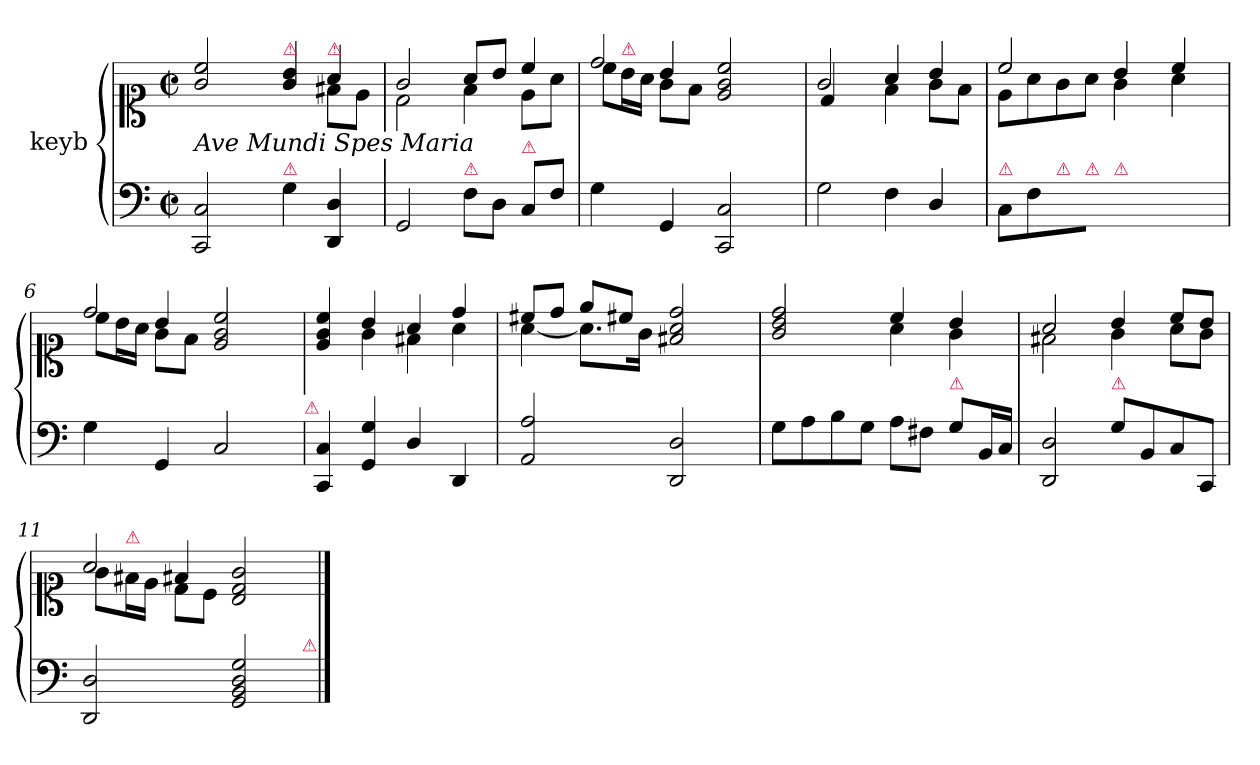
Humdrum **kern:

**kern	**kern
*part1	*part1
*staff2	*staff1
*I"keyb	*
*clefF4	*clefC1
*k[]	*k[]
*M2/2	*M2/2
*met(c|)	*met(c|)
=1	=1
*	*^
!	!LO:TX:b:i:t=Ave Mundi Spes Maria	!
2CC/ 2C/	2g/ 2cc/	4ryy
.	.	4ryy
!	!LO:TX:a:color=crimson:t=⚠	!
!LO:TX:a:color=crimson:t=⚠	!	!
4G\	4g/ 4b/	4ryy
!	!LO:TX:a:color=crimson:t=⚠	!
4DD/ 4D/	4a/	8f#X\L
.	.	8e\J
=2	=2	=2
2GG/	2g/	2d\
!LO:TX:a:color=crimson:t=⚠	!	!
8F\L	8a/L	4f\
8D\J	8b/J	.
!LO:TX:a:color=crimson:t=⚠	!	!
8C/L	4cc/	8e\L
8F\J	.	8a\J
=3	=3	=3
!	!LO:N:vis=2	!
4G\	4dd/	8cc\L
!	!	!LO:TX:a:color=crimson:t=⚠
.	.	16b\L
.	.	16a\JJ
4GG/	4b/	8g\L
.	.	8f\J
2CC/ 2C/	2e/ 2g/ 2cc/	4ryy
.	.	4ryy
=4	=4	=4
!	!	!LO:N:vis=4
2G\	2g/	2d/
4F\	4a/	4f\
4D/	4b/	8g\L
.	.	8f\J
=5	=5	=5
!LO:TX:a:color=crimson:t=⚠	!	!
8C/L	2cc/	8e\L
8F\	.	8a\
!LO:TX:a:color=crimson:t=⚠	!	!
8E\yy	.	8g\
!LO:TX:a:color=crimson:t=⚠	!	!
8F\Jyy	.	8a\J
!LO:TX:a:color=crimson:t=⚠	!	!
8G\Lyy	4b/	4g\
8E\	.	.
8F\	4cc/	4a\
8D\J	.	.
=6	=6	=6
!	!LO:N:vis=2	!
4G\	4dd/	8cc\L
.	.	16b\L
.	.	16a\JJ
4GG/	4b/	8g\L
.	.	8f\J
2C/	2e/ 2g/ 2cc/	4ryy
.	.	4ryy
!LO:TX:a:color=crimson:t=⚠	!	!
=7	=7	=7
4CC/ 4C/	4e/ 4g/ 4cc/	4ryy
4GG/ 4G/	4b/	4g\
4D/	4a/	4f#X\
4DD/	4dd/	4a\
=8	=8	=8
2AA/ 2A/	8cc#X/L	[4a\
.	8dd/J	.
.	8ee/L	8.a\L]
.	8cc#X/J	.
.	.	16g\Jk
2DD/ 2D/	2f#X/ 2a/ 2dd/	4ryy
.	.	4ryy
=9	=9	=9
8G\L	2g/ 2b/ 2dd/	4ryy
8A\	.	.
8B\	.	4ryy
8G\J	.	.
8A\L	4cc/	4a\
8F#X\J	.	.
!LO:TX:a:color=crimson:t=⚠	!	!
8G\L	4b/	4g\
16BB/L	.	.
16C/JJ	.	.
=10	=10	=10
2DD/ 2D/	2a/	2f#X\
!LO:TX:a:color=crimson:t=⚠	!	!
8G\L	4b/	4g\
8BB/	.	.
8C/	8cc/L	8a\L
8CC/J	8b/J	8g\J
=11	=11	=11
!	!LO:N:vis=2	!
2DD/ 2D/	4a/	8g\L
!	!	!LO:TX:a:color=crimson:t=⚠
.	.	16f#X\L
.	.	16e\JJ
.	4f#X/	8d\L
.	.	8c\J
2GG/ 2BB/ 2D/ 2G/	2B/ 2d/ 2g/	4ryy
.	.	4ryy
!LO:TX:a:color=crimson:t=⚠	!	!
*	*v	*v
==	==
*-	*-
